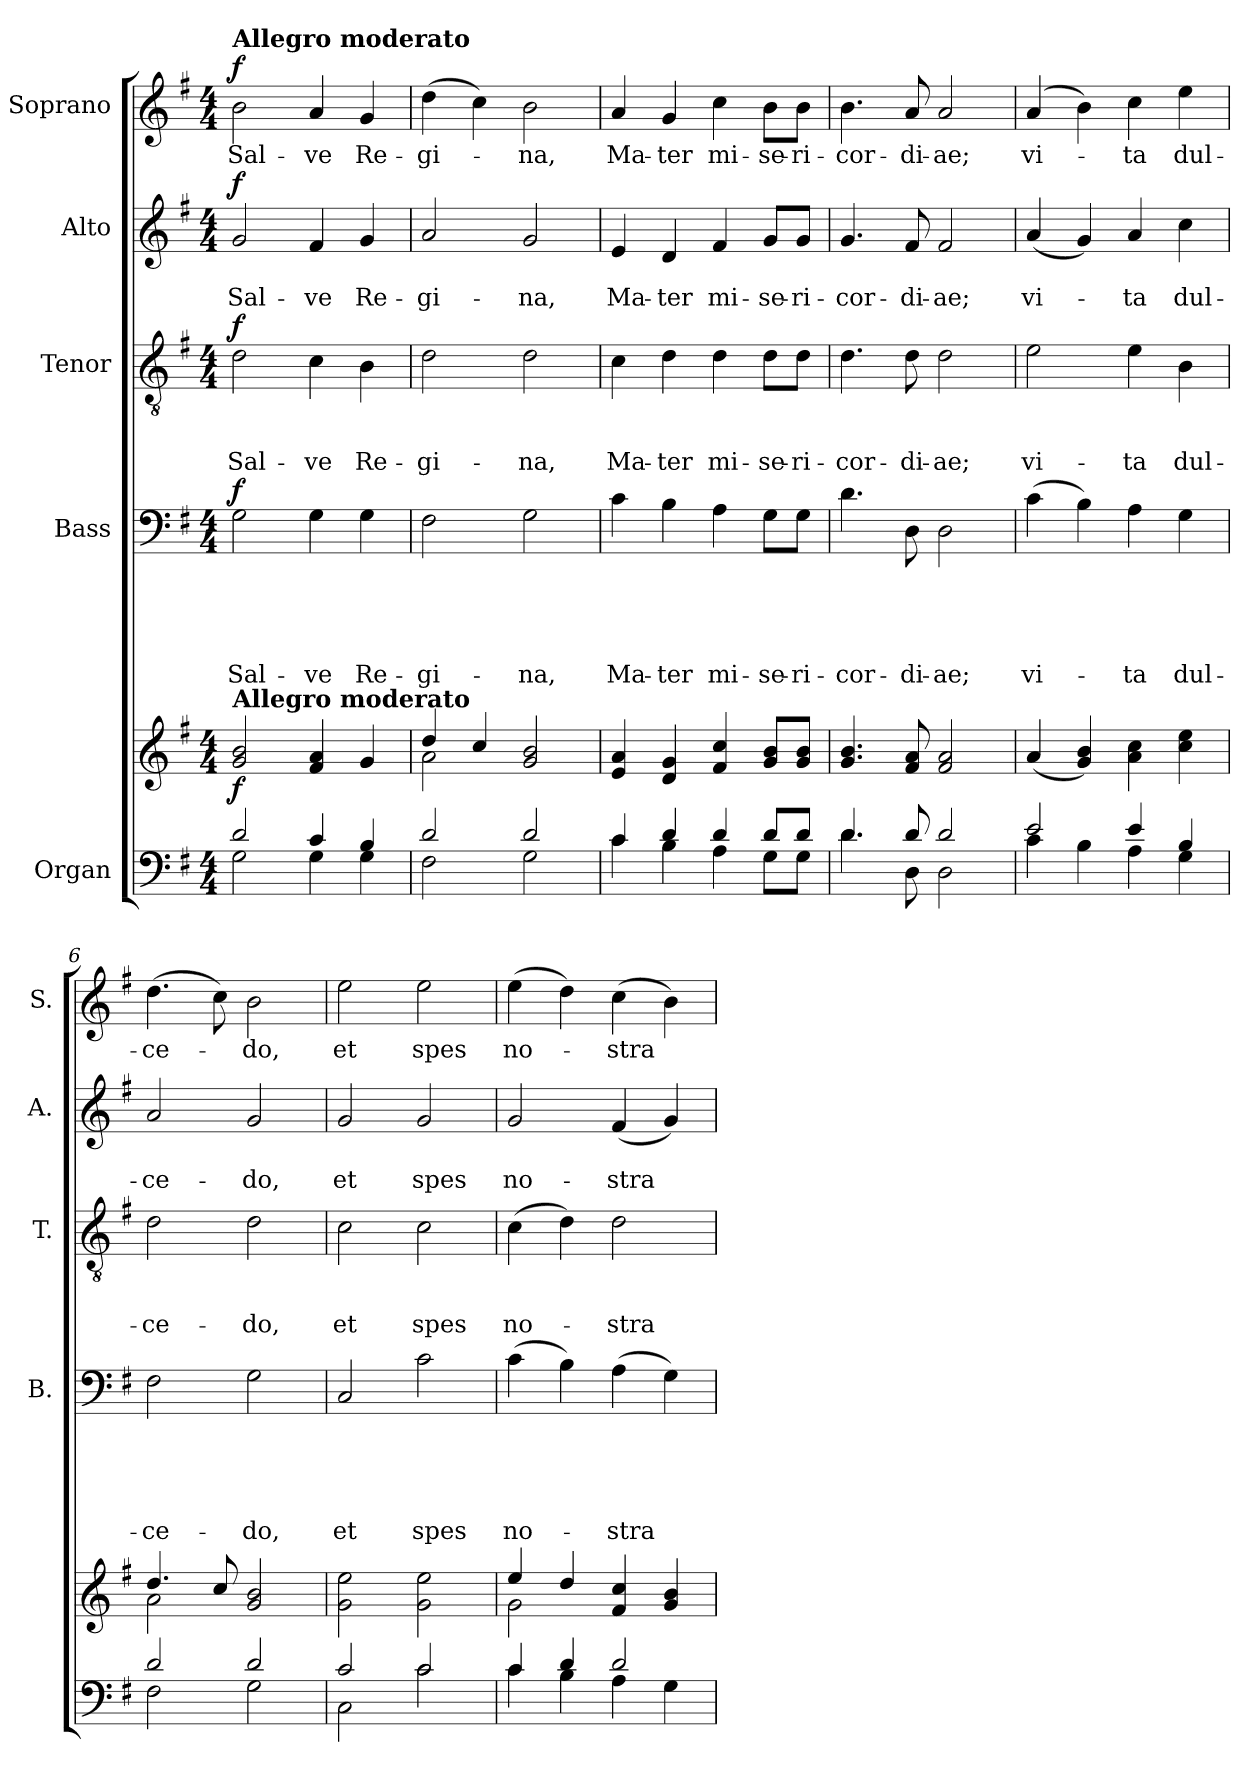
**kern	**kern	**dynam	**kern	**text	**text	**text	**text	**text	**dynam	**kern	**text	**text	**text	**dynam	**kern	**text	**text	**dynam	**kern	**text	**dynam
*part5	*part5	*part5	*part4	*part4	*part4	*part4	*part4	*part4	*part4	*part3	*part3	*part3	*part3	*part3	*part2	*part2	*part2	*part2	*part1	*part1	*part1
*staff6	*staff5	*staff5/6	*staff4	*staff4	*staff4	*staff4	*staff4	*staff4	*staff4	*staff3	*staff3	*staff3	*staff3	*staff3	*staff2	*staff2	*staff2	*staff2	*staff1	*staff1	*staff1
*I"Organ	*	*	*I"Bass	*	*	*	*	*	*	*I"Tenor	*	*	*	*	*I"Alto	*	*	*	*I"Soprano	*	*
*	*	*	*I'B.	*	*	*	*	*	*	*I'T.	*	*	*	*	*I'A.	*	*	*	*I'S.	*	*
*clefF4	*clefG2	*	*clefF4	*	*	*	*	*	*	*clefGv2	*	*	*	*	*clefG2	*	*	*	*clefG2	*	*
*k[f#]	*k[f#]	*	*k[f#]	*	*	*	*	*	*	*k[f#]	*	*	*	*	*k[f#]	*	*	*	*k[f#]	*	*
*G:	*G:	*	*G:	*	*	*	*	*	*	*G:	*	*	*	*	*G:	*	*	*	*G:	*	*
*M4/4	*M4/4	*	*M4/4	*	*	*	*	*	*	*M4/4	*	*	*	*	*M4/4	*	*	*	*M4/4	*	*
=1	=1	=1	=1	=1	=1	=1	=1	=1	=1	=1	=1	=1	=1	=1	=1	=1	=1	=1	=1	=1	=1
*^	*	*	*	*	*	*	*	*	*	*	*	*	*	*	*	*	*	*	*	*	*
!	!	!	!	!	!	!	!	!	!	!	!	!	!	!	!	!	!	!	!	!LO:TX:a:B:t=Allegro moderato	!	!
!	!	!LO:TX:a:B:t=Allegro moderato	!	!	!	!	!	!	!	!	!	!	!	!	!	!	!	!	!	!	!	!
!	!	!	!LO:DY:a=2	!	!	!	!	!	!LO:LY:b	!LO:DY:a	!	!	!	!LO:LY:b	!LO:DY:a	!	!	!LO:LY:b	!LO:DY:a	!	!LO:LY:b	!LO:DY:a
2d/	2G\	2g/ 2b/	f	2G\	.	.	.	.	Sal-	f	2d\	.	.	Sal-	f	2g/	.	Sal-	f	2b\	Sal-	f
!	!	!	!	!	!	!	!	!	!LO:LY:b	!	!	!	!	!LO:LY:b	!	!	!	!LO:LY:b	!	!	!LO:LY:b	!
4c/	4G\	4f#/ 4a/	.	4G\	.	.	.	.	-ve	.	4c\	.	.	-ve	.	4f#/	.	-ve	.	4a/	-ve	.
!	!	!	!	!	!	!	!	!	!LO:LY:b	!	!	!	!	!LO:LY:b	!	!	!	!LO:LY:b	!	!	!LO:LY:b	!
4B/	4G\	4g/	.	4G\	.	.	.	.	Re-	.	4B\	.	.	Re-	.	4g/	.	Re-	.	4g/	Re-	.
=2	=2	=2	=2	=2	=2	=2	=2	=2	=2	=2	=2	=2	=2	=2	=2	=2	=2	=2	=2	=2	=2	=2
*	*	*^	*	*	*	*	*	*	*	*	*	*	*	*	*	*	*	*	*	*	*	*
!	!	!	!	!	!	!	!	!	!	!LO:LY:b	!	!	!	!	!LO:LY:b	!	!	!	!LO:LY:b	!	!	!LO:LY:b	!
2d/	2F#\	4dd/	2a\	.	2F#\	.	.	.	.	-gi-	.	2d\	.	.	-gi-	.	2a/	.	-gi-	.	(>4dd\	-gi-	.
.	.	4cc/	.	.	.	.	.	.	.	.	.	.	.	.	.	.	.	.	.	.	4cc\)	.	.
!	!	!	!	!	!	!	!	!	!	!LO:LY:b	!	!	!	!	!LO:LY:b	!	!	!	!LO:LY:b	!	!	!LO:LY:b	!
2d/	2G\	2g/ 2b/	2ryy	.	2G\	.	.	.	.	-na,	.	2d\	.	.	-na,	.	2g/	.	-na,	.	2b\	-na,	.
=3	=3	=3	=3	=3	=3	=3	=3	=3	=3	=3	=3	=3	=3	=3	=3	=3	=3	=3	=3	=3	=3	=3	=3
!	!	!	!	!	!	!	!	!	!	!LO:LY:b	!	!	!	!	!LO:LY:b	!	!	!	!LO:LY:b	!	!	!LO:LY:b	!
*	*	*v	*v	*	*	*	*	*	*	*	*	*	*	*	*	*	*	*	*	*	*	*	*
4c/	4c\	4e/ 4a/	.	4c\	.	.	.	.	Ma-	.	4c\	.	.	Ma-	.	4e/	.	Ma-	.	4a/	Ma-	.
!	!	!	!	!	!	!	!	!	!LO:LY:b	!	!	!	!	!LO:LY:b	!	!	!	!LO:LY:b	!	!	!LO:LY:b	!
4d/	4B\	4d/ 4g/	.	4B\	.	.	.	.	-ter	.	4d\	.	.	-ter	.	4d/	.	-ter	.	4g/	-ter	.
!	!	!	!	!	!	!	!	!	!LO:LY:b	!	!	!	!	!LO:LY:b	!	!	!	!LO:LY:b	!	!	!LO:LY:b	!
4d/	4A\	4f#/ 4cc/	.	4A\	.	.	.	.	mi-	.	4d\	.	.	mi-	.	4f#/	.	mi-	.	4cc\	mi-	.
!	!	!	!	!	!	!	!	!	!LO:LY:b	!	!	!	!	!LO:LY:b	!	!	!	!LO:LY:b	!	!	!LO:LY:b	!
8d/L	8G\L	8g/ 8b/L	.	8G\L	.	.	.	.	-se-	.	8d\L	.	.	-se-	.	8g/L	.	-se-	.	8b\L	-se-	.
!	!	!	!	!	!	!	!	!	!LO:LY:b	!	!	!	!	!LO:LY:b	!	!	!	!LO:LY:b	!	!	!LO:LY:b	!
8d/J	8G\J	8g/ 8b/J	.	8G\J	.	.	.	.	-ri-	.	8d\J	.	.	-ri-	.	8g/J	.	-ri-	.	8b\J	-ri-	.
=4	=4	=4	=4	=4	=4	=4	=4	=4	=4	=4	=4	=4	=4	=4	=4	=4	=4	=4	=4	=4	=4	=4
!	!	!	!	!	!	!	!	!	!LO:LY:b	!	!	!	!	!LO:LY:b	!	!	!	!LO:LY:b	!	!	!LO:LY:b	!
4.d/	4.d\	4.g/ 4.b/	.	4.d\	.	.	.	.	-cor-	.	4.d\	.	.	-cor-	.	4.g/	.	-cor-	.	4.b\	-cor-	.
!	!	!	!	!	!	!	!	!	!LO:LY:b	!	!	!	!	!LO:LY:b	!	!	!	!LO:LY:b	!	!	!LO:LY:b	!
8d/	8D\	8f#/ 8a/	.	8D\	.	.	.	.	-di-	.	8d\	.	.	-di-	.	8f#/	.	-di-	.	8a/	-di-	.
!	!	!	!	!	!	!	!	!	!LO:LY:b	!	!	!	!	!LO:LY:b	!	!	!	!LO:LY:b	!	!	!LO:LY:b	!
2d/	2D\	2f#/ 2a/	.	2D\	.	.	.	.	-ae;	.	2d\	.	.	-ae;	.	2f#/	.	-ae;	.	2a/	-ae;	.
=5	=5	=5	=5	=5	=5	=5	=5	=5	=5	=5	=5	=5	=5	=5	=5	=5	=5	=5	=5	=5	=5	=5
!	!	!	!	!	!	!	!	!	!LO:LY:b	!	!	!	!	!LO:LY:b	!	!	!	!LO:LY:b	!	!	!LO:LY:b	!
2e/	4c\	(<4a/	.	(>4c\	.	.	.	.	vi-	.	2e\	.	.	vi-	.	(<4a/	.	vi-	.	(4a/	vi-	.
.	4B\	4g/ 4b/)	.	4B\)	.	.	.	.	.	.	.	.	.	.	.	4g/)	.	.	.	4b\)	.	.
!	!	!	!	!	!	!	!	!	!LO:LY:b	!	!	!	!	!LO:LY:b	!	!	!	!LO:LY:b	!	!	!LO:LY:b	!
4e/	4A\	4a\ 4cc\	.	4A\	.	.	.	.	-ta	.	4e\	.	.	-ta	.	4a/	.	-ta	.	4cc\	-ta	.
!	!	!	!	!	!	!	!	!	!LO:LY:b	!	!	!	!	!LO:LY:b	!	!	!	!LO:LY:b	!	!	!LO:LY:b	!
4B/	4G\	4cc\ 4ee\	.	4G\	.	.	.	.	dul-	.	4B\	.	.	dul-	.	4cc\	.	dul-	.	4ee\	dul-	.
!!LO:LB:g=z
=6	=6	=6	=6	=6	=6	=6	=6	=6	=6	=6	=6	=6	=6	=6	=6	=6	=6	=6	=6	=6	=6	=6
*	*	*^	*	*	*	*	*	*	*	*	*	*	*	*	*	*	*	*	*	*	*	*
!	!	!	!	!	!	!	!	!	!	!LO:LY:b	!	!	!	!	!LO:LY:b	!	!	!	!LO:LY:b	!	!	!LO:LY:b	!
2d/	2F#\	4.dd/	2a\	.	2F#\	.	.	.	.	-ce-	.	2d\	.	.	-ce-	.	2a/	.	-ce-	.	(>4.dd\	-ce-	.
.	.	8cc/	.	.	.	.	.	.	.	.	.	.	.	.	.	.	.	.	.	.	8cc\)	.	.
!	!	!	!	!	!	!	!	!	!	!LO:LY:b	!	!	!	!	!LO:LY:b	!	!	!	!LO:LY:b	!	!	!LO:LY:b	!
2d/	2G\	2g/ 2b/	2ryy	.	2G\	.	.	.	.	-do,	.	2d\	.	.	-do,	.	2g/	.	-do,	.	2b\	-do,	.
=7	=7	=7	=7	=7	=7	=7	=7	=7	=7	=7	=7	=7	=7	=7	=7	=7	=7	=7	=7	=7	=7	=7	=7
!	!	!	!	!	!	!	!	!	!	!LO:LY:b	!	!	!	!	!LO:LY:b	!	!	!	!LO:LY:b	!	!	!LO:LY:b	!
*	*	*v	*v	*	*	*	*	*	*	*	*	*	*	*	*	*	*	*	*	*	*	*	*
2c/	2C\	2g\ 2ee\	.	2C/	.	.	.	.	et	.	2c\	.	.	et	.	2g/	.	et	.	2ee\	et	.
!	!	!	!	!	!	!	!	!	!LO:LY:b	!	!	!	!	!LO:LY:b	!	!	!	!LO:LY:b	!	!	!LO:LY:b	!
2c/	2c\	2g\ 2ee\	.	2c\	.	.	.	.	spes	.	2c\	.	.	spes	.	2g/	.	spes	.	2ee\	spes	.
=8	=8	=8	=8	=8	=8	=8	=8	=8	=8	=8	=8	=8	=8	=8	=8	=8	=8	=8	=8	=8	=8	=8
*	*	*^	*	*	*	*	*	*	*	*	*	*	*	*	*	*	*	*	*	*	*	*
!	!	!	!	!	!	!	!	!	!	!LO:LY:b	!	!	!	!	!LO:LY:b	!	!	!	!LO:LY:b	!	!	!LO:LY:b	!
4c/	4c\	4ee/	2g\	.	(>4c\	.	.	.	.	no-	.	(>4c\	.	.	no-	.	2g/	.	no-	.	(>4ee\	no-	.
4d/	4B\	4dd/	.	.	4B\)	.	.	.	.	.	.	4d\)	.	.	.	.	.	.	.	.	4dd\)	.	.
!	!	!	!	!	!	!	!	!	!	!LO:LY:b	!	!	!	!	!LO:LY:b	!	!	!	!LO:LY:b	!	!	!LO:LY:b	!
2d/	4A\	4f#/ 4cc/	2ryy	.	(>4A\	.	.	.	.	-stra	.	2d\	.	.	-stra	.	(<4f#/	.	-stra	.	(>4cc\	-stra	.
.	4G\	4g/ 4b/	.	.	4G\)	.	.	.	.	.	.	.	.	.	.	.	4g/)	.	.	.	4b\)	.	.
*v	*v	*	*	*	*	*	*	*	*	*	*	*	*	*	*	*	*	*	*	*	*	*	*
*	*v	*v	*	*	*	*	*	*	*	*	*	*	*	*	*	*	*	*	*	*	*	*
=	=	=	=	=	=	=	=	=	=	=	=	=	=	=	=	=	=	=	=	=	=
*-	*-	*-	*-	*-	*-	*-	*-	*-	*-	*-	*-	*-	*-	*-	*-	*-	*-	*-	*-	*-	*-
